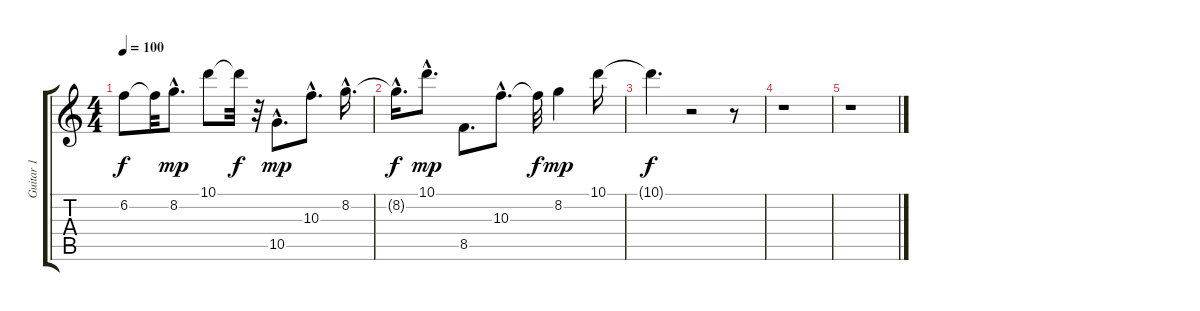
\track ("Guitar 1" "Guitar 1") {instrument acousticguitarnylon}
\staff {score tabs}
\tuning (E4 B3 G3 D3 A2 E2) {hide}
\ts (4 4)
\tempo 100
\clef g2
\ks c
6.2{t}.8{dy f} 6.2{t}.32 8.2{hac}.8{d dy mp} 10.1.8 10.1{t}.32{dy f} r.32 10.5{hac}.8{d dy mp} 10.3{hac}.8{d} 8.2{hac}.16{d} |
8.2{hac t}.16{d dy f} 10.1{hac}.8{d dy mp} 8.5.8{d} 10.3{hac}.8{d} 10.3{t}.32{dy f} 8.2.4{dy mp} 10.1.16 |
10.1{t}.4{d dy f} r.2 r.8 |
r.1 |
r.1
